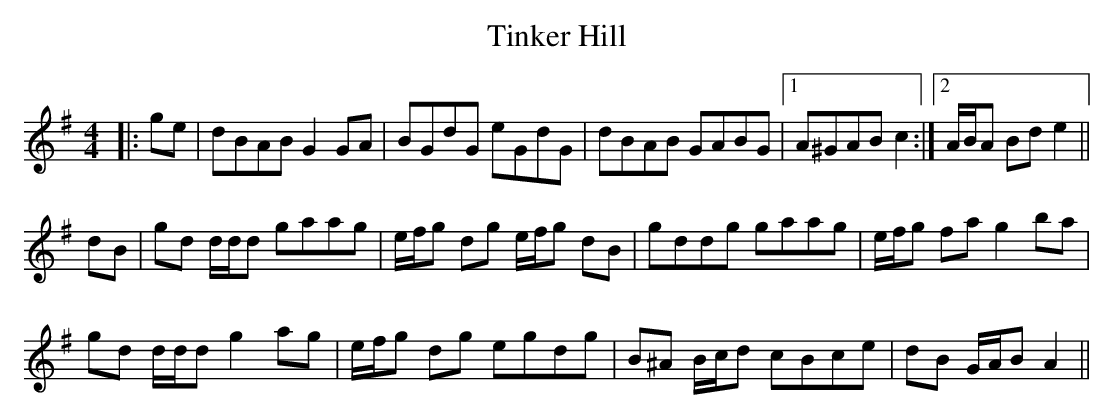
X:1
T: Tinker Hill
M: 4/4
L: 1/8
K: Gmaj
|:ge|dBAB G2 GA|BGdG eGdG|dBAB GABG|1 A^GAB c2:|2 A/B/A Bd e2||
dB|gd d/d/d gaag|e/f/g dg e/f/g dB|gddg gaag|e/f/g fa g2 ba|
gd d/d/d g2 ag|e/f/g dg egdg|B^A B/c/d cBce|dB G/A/B A2||
